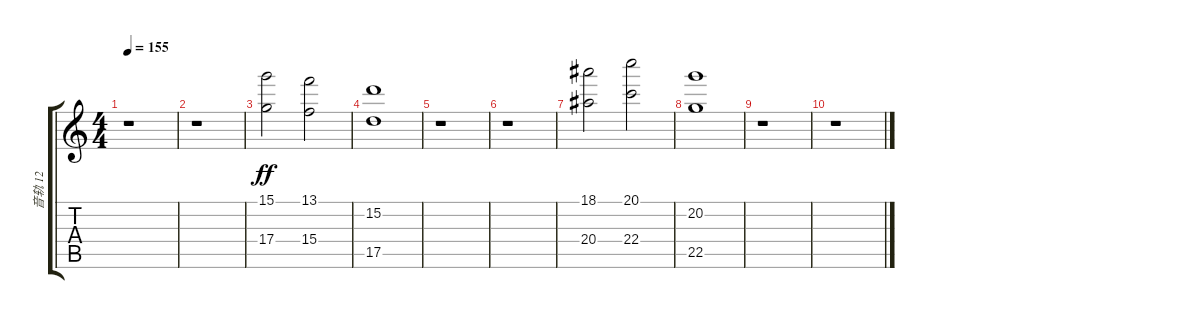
\track ("音轨 12" "音轨 12") {instrument overdrivenguitar}
\staff {score tabs}
\tuning (E4 B3 G3 D3 A2 E2) {hide}
\ts (4 4)
\tempo 155
\clef g2
\ks c
r.1{dy f} |
r.1 |
(15.1 17.4).2{dy ff} (13.1 15.4).2 |
(15.2 17.5).1 |
r.1 |
r.1 |
(18.1 20.4).2 (20.1 22.4).2 |
(20.2 22.5).1 |
r.1 |
r.1
